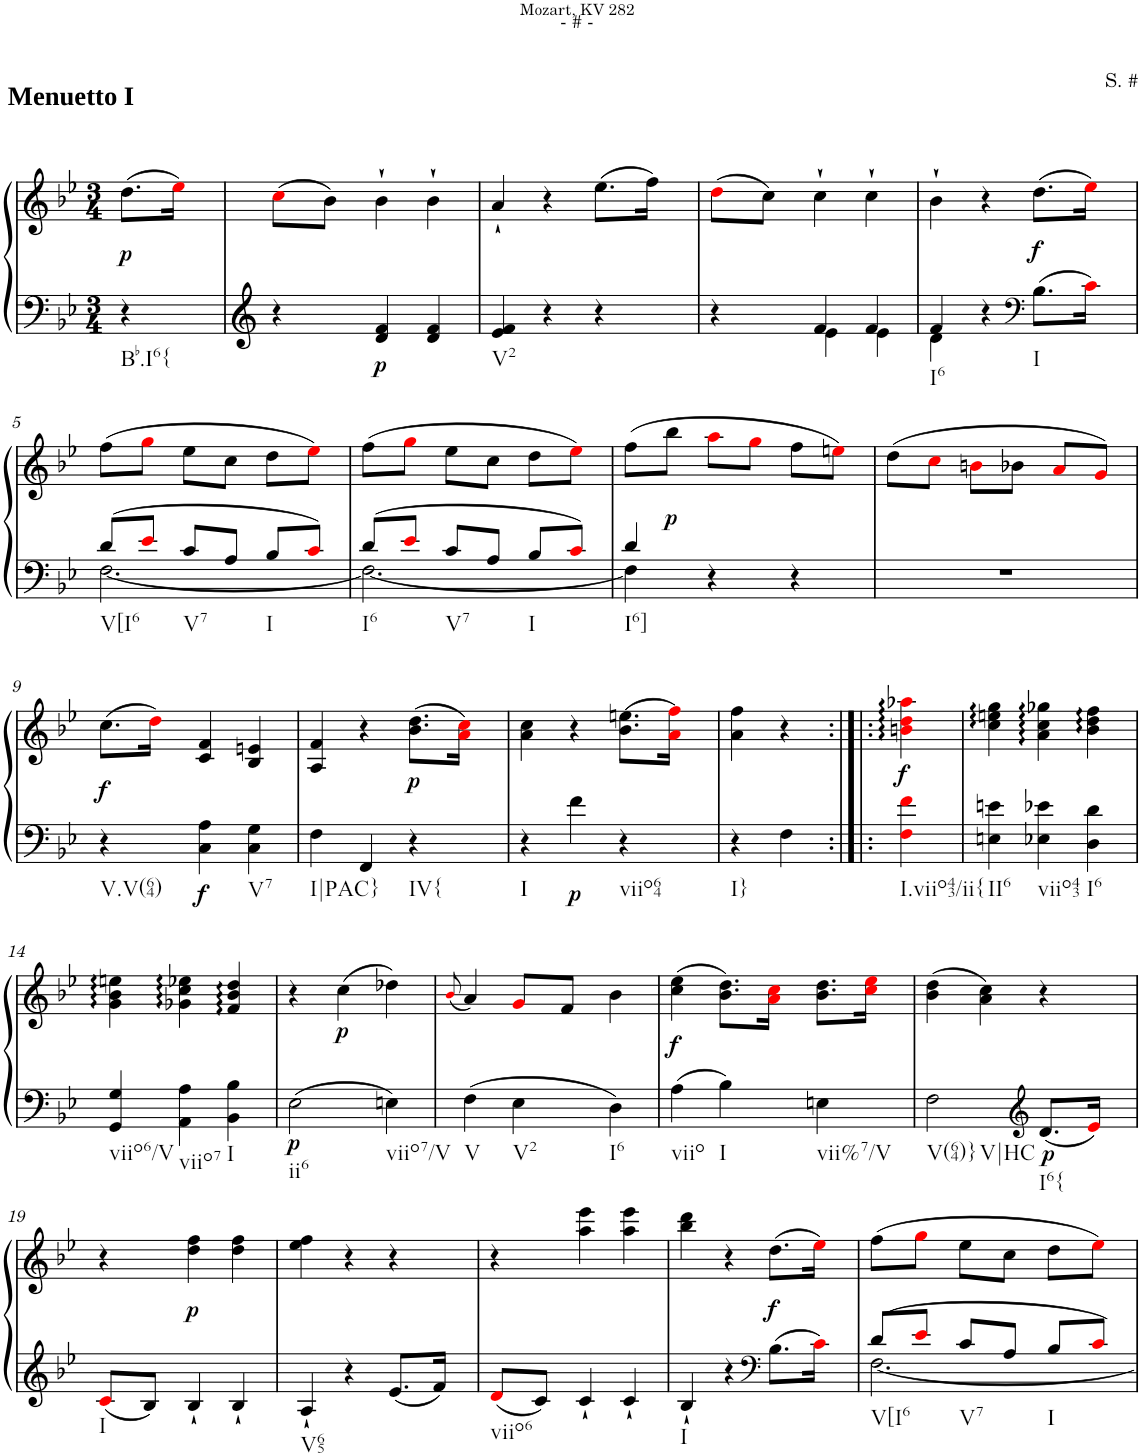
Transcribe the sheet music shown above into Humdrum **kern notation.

**kern	**kern	**dynam
*part1	*part1	*part1
*staff2	*staff1	*staff1/2
*I"Klavier linke Hand	*	*
*clefF4	*clefG2	*
*k[b-e-]	*k[b-e-]	*
*M3/4	*M3/4	*
=	=	=
*^	*	*
!	!	!LO:TX:a:B:t=Menuetto I	!
!LO:TX:b:t=Bb.I6{	!	!	!
!	!	!	!LO:DY:b
4r	4ryy	(8.dd\L	p
.	.	16ee-i\Jk)	.
=1	=1	=1	=1
4r	4ryy	(8cci\L	.
.	.	8b-\J)	.
!	!	!	!LO:DY:b=2
4d/ 4f/	2ryy	4b-`\	p
4d/ 4f/	.	4b-`\	.
=2	=2	=2	=2
!LO:TX:b:t=V2	!	!	!
4e-/ 4f/	4ryy	4a`/	.
4r	4ryy	4r	.
4r	4ryy	(8.ee-\L	.
.	.	16ff\Jk)	.
=3	=3	=3	=3
4r	4ryy	(8ddi\L	.
.	.	8cc\J)	.
4f/	4e-\	4cc`\	.
4f/	4e-\	4cc`\	.
=4	=4	=4	=4
!LO:TX:b:t=I6	!	!	!
4f/	4d\	4b-`\	.
4r	4ryy	4r	.
*clefF4	*	*	*
!LO:TX:b:t=I	!	!	!
!	!	!	!LO:DY:b
8.B-\L	4ryy	(8.dd\L	f
16ci\Jk	.	16ee-i\Jk)	.
!!LO:LB:g=z
=5	=5	=5	=5
!LO:TX:b:t=V[I6	!	!	!
8d/L	[2.F\	(8ff\L	.
8e-i/J	.	8ggi\J	.
!LO:TX:b:t=V7	!	!	!
8c/L	.	8ee-\L	.
8A/J	.	8cc\J	.
!LO:TX:b:t=I	!	!	!
8B-/L	.	8dd\L	.
8ci/J	.	8ee-i\J)	.
=6	=6	=6	=6
!LO:TX:b:t=I6	!	!	!
8d/L	2.F\_	(8ff\L	.
8e-i/J	.	8ggi\J	.
!LO:TX:b:t=V7	!	!	!
8c/L	.	8ee-\L	.
8A/J	.	8cc\J	.
!LO:TX:b:t=I	!	!	!
8B-/L	.	8dd\L	.
8ci/J	.	8ee-i\J)	.
=7	=7	=7	=7
!LO:TX:b:t=I6]	!	!	!
4d/	4F\]	(8ff\L	.
!	!	!	!LO:DY:b
.	.	8bb-\J	p
4r	4ryy	8aai\L	.
.	.	8ggi\J	.
4r	4ryy	8ff\L	.
.	.	8eeni\J)	.
*v	*v	*	*
=8	=8	=8
2.r	(8dd\L	.
.	8cci\J	.
.	8bni\L	.
.	8b-X\J	.
.	8ai/L	.
.	8gi/J)	.
!!LO:LB:g=z
=9	=9	=9
*^	*	*
!LO:TX:b:t=V.V(64)	!	!	!
!	!	!	!LO:DY:b
4r	4ryy	(>8.cc\L	f
.	.	16ddi\Jk)	.
!	!	!	!LO:DY:b=2
4C\ 4A\	2ryy	4c/ 4f/	f
!LO:TX:b:t=V7	!	!	!
4C\ 4G\	.	4B-/ 4en/	.
*v	*v	*	*
=10	=10	=10
!LO:TX:b:t=I|PAC}	!	!
4F\	4A/ 4f/	.
4FF/	4r	.
!LO:TX:b:t=IV{	!	!
!	!	!LO:DY:b
4r	(8.b-\ 8.dd\L	p
.	16ai\ 16cci\Jk)	.
=11	=11	=11
!LO:TX:b:t=I	!	!
4r	4a\ 4cc\	.
!	!	!LO:DY:b=2
4f\	4r	p
!LO:TX:b:t=viio64	!	!
4r	(8.b-\ 8.een\L	.
.	16ai\ 16ffi\Jk)	.
=12	=12	=12
!LO:TX:b:t=I}	!	!
4r	4a\ 4ff\	.
4F\	4r	.
=12X1:|!|:	=12X1:|!|:	=12X1:|!|:
!LO:TX:b:t=I.viio43/ii{	!	!
!	!	!LO:DY:b
4Fi\ 4fi\	4bni\:: 4ddi\:: 4aa-Xi\::	f
=13	=13	=13
!LO:TX:b:t=II6	!	!
4En\ 4en\	4cc\:: 4een\:: 4gg\::	.
!LO:TX:b:t=viio43	!	!
4E-X\ 4e-X\	4a\:: 4cc\:: 4gg-X\::	.
!LO:TX:b:t=I6	!	!
4D\ 4d\	4b-\:: 4dd\:: 4ff\::	.
!!LO:LB:g=z
=14	=14	=14
!LO:TX:b:t=viio6/V	!	!
4GG/ 4G/	4g\:: 4b-\:: 4een\::	.
!LO:TX:b:t=viio7	!	!
4AA\ 4A\	4g-X\:: 4cc\:: 4ee-X\::	.
!LO:TX:b:t=I	!	!
4BB-\ 4B-\	4f/:: 4b-/:: 4dd/::	.
=15	=15	=15
!LO:TX:b:t=ii6	!	!
!	!	!LO:DY:b=2
2E-\	4r	p
!	!	!LO:DY:b
.	(4cc\	p
!LO:TX:b:t=viio7/V	!	!
4En\	4dd-X\)	.
=16	=16	=16
.	(8qb-i/	.
!LO:TX:b:t=V	!	!
4F\	4a/)	.
!LO:TX:b:t=V2	!	!
4E-\	8gi/L	.
.	8f/J	.
!LO:TX:b:t=I6	!	!
4D\	4b-\	.
=17	=17	=17
!LO:TX:b:t=viio	!	!
!	!	!LO:DY:b
4A\	(4cc\ 4ee-\	f
!LO:TX:b:t=I	!	!
4B-\	8.b-\ 8.dd\L)	.
.	16ai\ 16cci\Jk	.
!LO:TX:b:t=vii%7/V	!	!
4En\	8.b-\ 8.dd\L	.
.	16cci\ 16ee-i\Jk	.
=18	=18	=18
!LO:TX:b:t=V(64)}	!	!
!LO:TX:b:t=V|HC	!	!
2F\	(4b-\ 4dd\	.
.	4a\ 4cc\)	.
*clefG2	*	*
!LO:TX:b:t=I6{	!	!
!	!	!LO:DY:b=2
8.d/L	4r	p
16e-i/Jk	.	.
!!LO:LB:g=z
=19	=19	=19
!LO:TX:b:t=I	!	!
8ci/L	4r	.
8B-/J	.	.
!	!	!LO:DY:b
4B-`/	4dd\ 4ff\	p
4B-`/	4dd\ 4ff\	.
=20	=20	=20
!LO:TX:b:t=V65	!	!
4A`/	4ee-\ 4ff\	.
4r	4r	.
8.e-/L	4r	.
16f/Jk	.	.
=21	=21	=21
!LO:TX:b:t=viio6	!	!
8di/L	4r	.
8c/J	.	.
4c`/	4aa\ 4eee-\	.
4c`/	4aa\ 4eee-\	.
=22	=22	=22
!LO:TX:b:t=I	!	!
4B-`/	4bb-\ 4ddd\	.
4r	4r	.
*clefF4	*	*
!	!	!LO:DY:b
8.B-\L	(8.dd\L	f
16ci\Jk	16ee-i\Jk)	.
=23	=23	=23
*^	*	*
!LO:TX:b:t=V[I6	!	!	!
8d/L	[2.F\	(8ff\L	.
8e-i/J	.	8ggi\J	.
!LO:TX:b:t=V7	!	!	!
8c/L	.	8ee-\L	.
8A/J	.	8cc\J	.
!LO:TX:b:t=I	!	!	!
8B-/L	.	8dd\L	.
8ci/J	.	8ee-i\J)	.
*v	*v	*	*
=	=	=
*-	*-	*-
